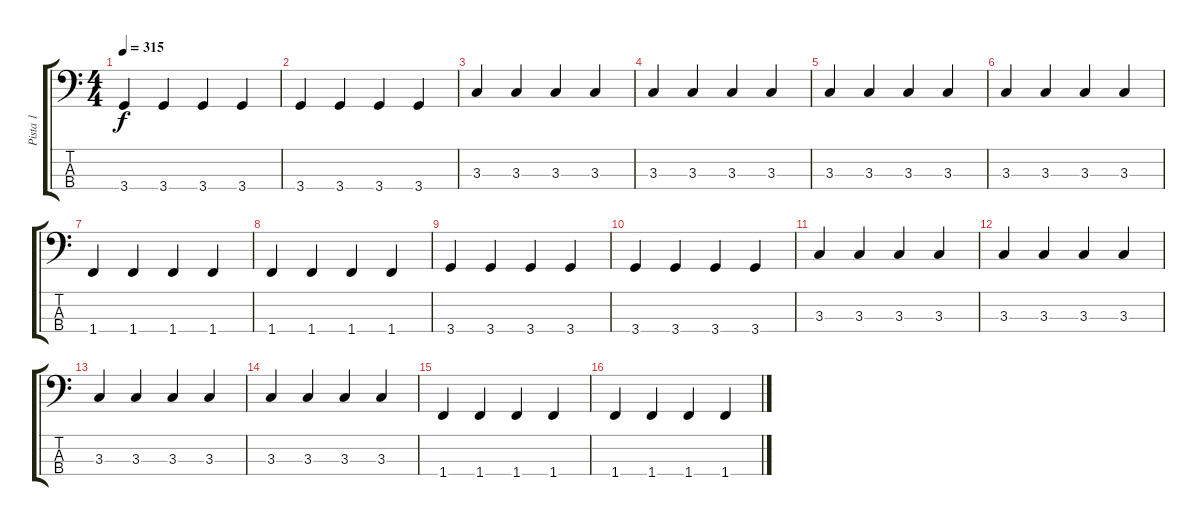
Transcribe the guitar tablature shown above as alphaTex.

\track ("Pista 1" "Pista 1") {instrument electricbasspick}
\staff {score tabs}
\tuning (G2 D2 A1 E1) {hide}
\ts (4 4)
\tempo 315
\clef f4
\ks c
3.4.4{dy f} 3.4.4 3.4.4 3.4.4 |
3.4.4 3.4.4 3.4.4 3.4.4 |
3.3.4 3.3.4 3.3.4 3.3.4 |
3.3.4 3.3.4 3.3.4 3.3.4 |
3.3.4 3.3.4 3.3.4 3.3.4 |
3.3.4 3.3.4 3.3.4 3.3.4 |
1.4.4 1.4.4 1.4.4 1.4.4 |
1.4.4 1.4.4 1.4.4 1.4.4 |
3.4.4 3.4.4 3.4.4 3.4.4 |
3.4.4 3.4.4 3.4.4 3.4.4 |
3.3.4 3.3.4 3.3.4 3.3.4 |
3.3.4 3.3.4 3.3.4 3.3.4 |
3.3.4 3.3.4 3.3.4 3.3.4 |
3.3.4 3.3.4 3.3.4 3.3.4 |
1.4.4 1.4.4 1.4.4 1.4.4 |
1.4.4 1.4.4 1.4.4 1.4.4
